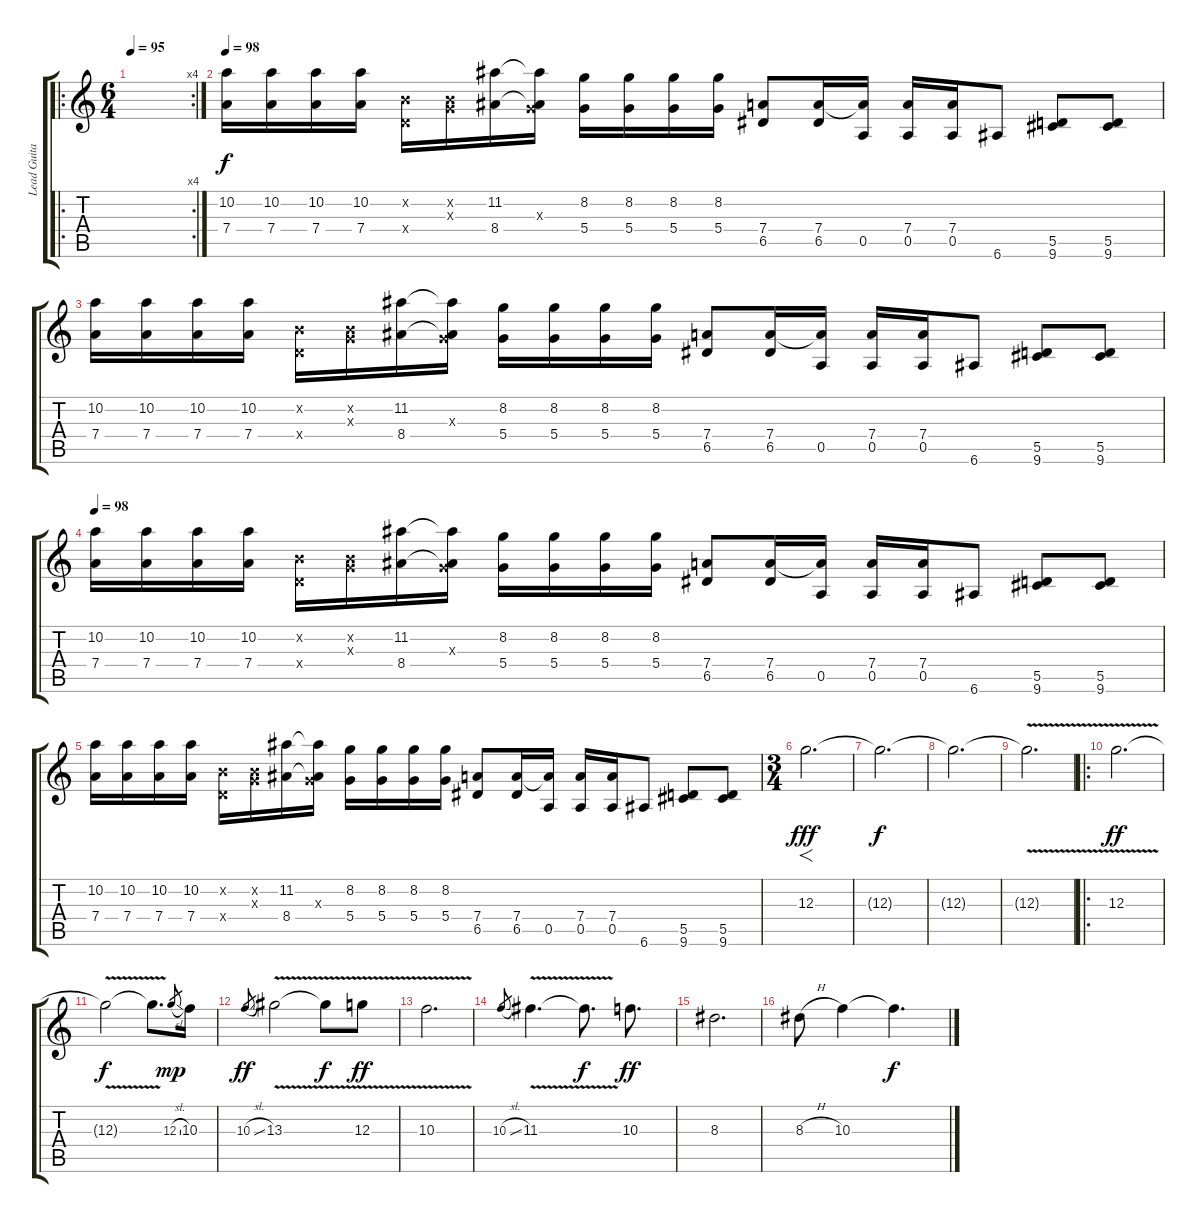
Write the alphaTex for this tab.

\track ("Lead Guitar" "Lead Guita") {instrument overdrivenguitar}
\staff {score tabs}
\tuning (E4 B3 G3 D3 A2 E2) {hide}
\ro
\rc 4
\ts (6 4)
\tempo 95
\clef g2
\ks c
|
\tempo 98
(10.2 7.4).16 (10.2 7.4).16 (10.2 7.4).16 (10.2 7.4).16 (0.2{x} 0.4{x}).16 (0.2{x} 0.3{x}).16 (11.2 8.4).16 (11.2{t} 0.3{x} 8.4{t}).16 (8.2 5.4).16 (8.2 5.4).16 (8.2 5.4).16 (8.2 5.4).16 (7.4 6.5).8 (7.4 6.5).16 (7.4{t} 0.5).16 (7.4 0.5).16 (7.4 0.5).16 6.6.8 (5.5 9.6).8 (5.5 9.6).8 |
(10.2 7.4).16 (10.2 7.4).16 (10.2 7.4).16 (10.2 7.4).16 (0.2{x} 0.4{x}).16 (0.2{x} 0.3{x}).16 (11.2 8.4).16 (11.2{t} 0.3{x} 8.4{t}).16 (8.2 5.4).16 (8.2 5.4).16 (8.2 5.4).16 (8.2 5.4).16 (7.4 6.5).8 (7.4 6.5).16 (7.4{t} 0.5).16 (7.4 0.5).16 (7.4 0.5).16 6.6.8 (5.5 9.6).8 (5.5 9.6).8 |
\tempo 98
(10.2 7.4).16 (10.2 7.4).16 (10.2 7.4).16 (10.2 7.4).16 (0.2{x} 0.4{x}).16 (0.2{x} 0.3{x}).16 (11.2 8.4).16 (11.2{t} 0.3{x} 8.4{t}).16 (8.2 5.4).16 (8.2 5.4).16 (8.2 5.4).16 (8.2 5.4).16 (7.4 6.5).8 (7.4 6.5).16 (7.4{t} 0.5).16 (7.4 0.5).16 (7.4 0.5).16 6.6.8 (5.5 9.6).8 (5.5 9.6).8 |
(10.2 7.4).16 (10.2 7.4).16 (10.2 7.4).16 (10.2 7.4).16 (0.2{x} 0.4{x}).16 (0.2{x} 0.3{x}).16 (11.2 8.4).16 (11.2{t} 0.3{x} 8.4{t}).16 (8.2 5.4).16 (8.2 5.4).16 (8.2 5.4).16 (8.2 5.4).16 (7.4 6.5).8 (7.4 6.5).16 (7.4{t} 0.5).16 (7.4 0.5).16 (7.4 0.5).16 6.6.8 (5.5 9.6).8 (5.5 9.6).8 |
\ts (3 4)
12.3.2{f d dy fff} |
12.3{t}.2{d dy f} |
12.3{t}.2{d volume 16 balance 16} |
12.3{v t}.2{d} |
\ro
12.3{v}.2{d dy ff volume 16 balance 16} |
12.3{t}.2{dy f} 12.3{v t}.8{d} 12.3{sl}.8{gr dy mp} 10.3.16 |
10.3{sl}.8{gr dy ff} 13.3{v}.2 13.3{t}.8{dy f volume 16} 12.3{v}.8{dy ff} |
10.3{v}.2{d volume 16 balance 16} |
10.3{sl}.8{gr} 11.3{v}.4{d} 11.3{t}.8{d dy f} 10.3.8{d dy ff} |
8.3.2{d} |
8.3{h}.8 10.3.4 10.3{t}.4{d dy f}
